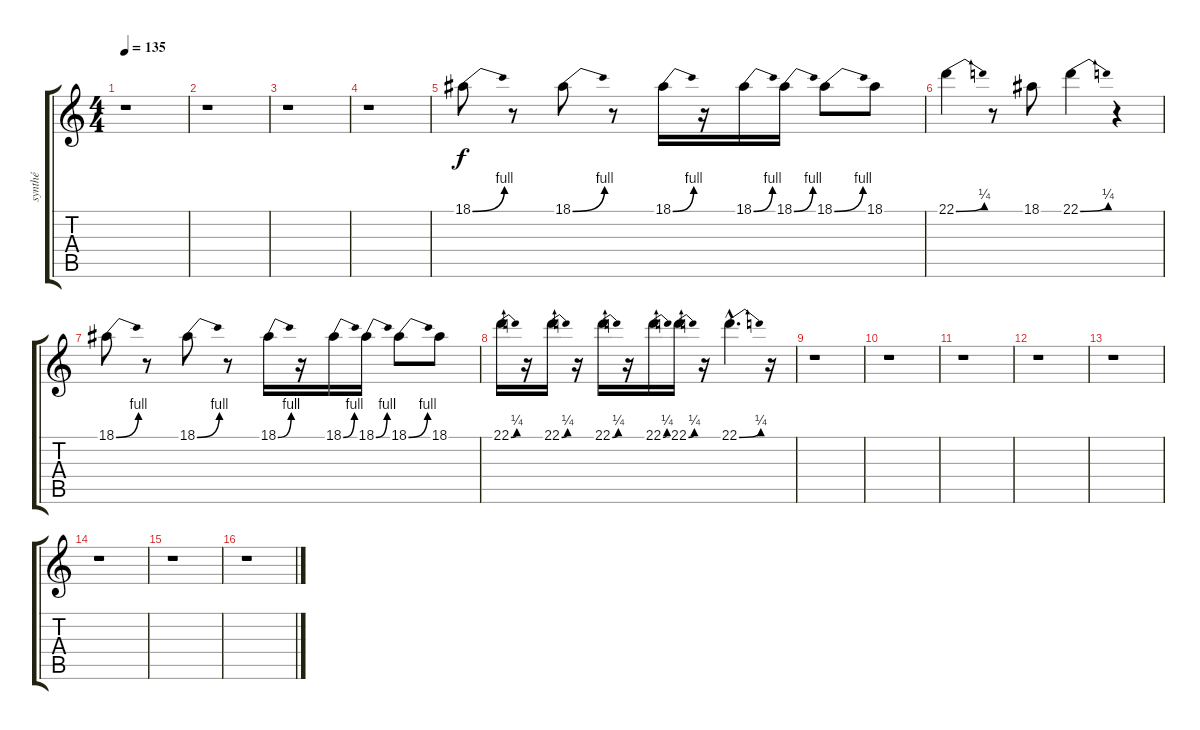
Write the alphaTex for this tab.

\track ("synthé" "synthé") {instrument drawbarorgan}
\staff {score tabs}
\tuning (E4 B3 G3 D3 A2 E2) {hide}
\ts (4 4)
\tempo 135
\clef g2
\ks c
r.1{dy f} |
r.1 |
r.1 |
r.1 |
18.1{be (bend 0 0 60 4)}.8 r.8 18.1{be (bend 0 0 60 4)}.8 r.8 18.1{be (bend 0 0 60 4)}.16 r.16 18.1{be (bend 0 0 60 4)}.16 18.1{be (bend 0 0 60 4)}.16 18.1{be (bend 0 0 60 4)}.8 18.1.8 |
22.1{be (bend 0 0 60 1)}.4 r.8 18.1.8 22.1{be (bend 0 0 60 1)}.4 r.4 |
18.1{be (bend 0 0 60 4)}.8 r.8 18.1{be (bend 0 0 60 4)}.8 r.8 18.1{be (bend 0 0 60 4)}.16 r.16 18.1{be (bend 0 0 60 4)}.16 18.1{be (bend 0 0 60 4)}.16 18.1{be (bend 0 0 60 4)}.8 18.1.8 |
22.1{be (bend 0 0 60 1)}.16 r.16 22.1{be (bend 0 0 60 1)}.16 r.16 22.1{be (bend 0 0 60 1)}.16 r.16 22.1{be (bend 0 0 60 1)}.16 22.1{be (bend 0 0 60 1)}.16 r.16 22.1{be (bend 0 0 60 1) hac}.4{d} r.16 |
r.1 |
r.1 |
r.1 |
r.1 |
r.1 |
r.1 |
r.1 |
r.1
